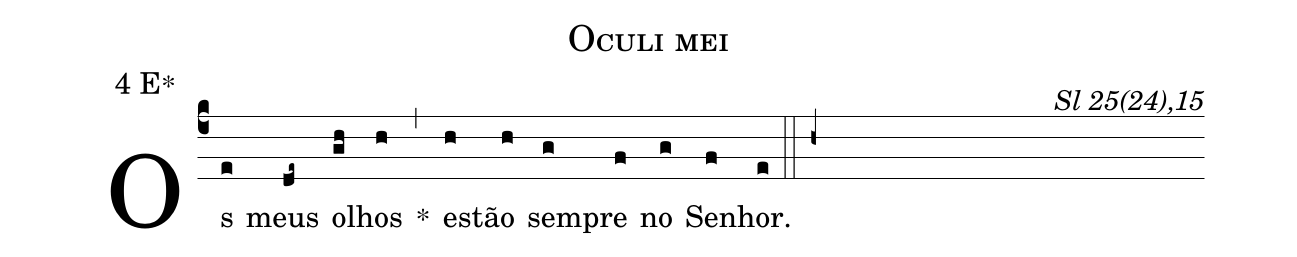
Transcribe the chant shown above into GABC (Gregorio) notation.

name: Oculi mei;
mode: 4;
mode-differentia: E\GreStar;
commentary: Sl 25(24),15;
%%
(c4)

Os(e) meus(de~) o(gh)lhos(h) *(,) es(h)tão(h) sem(g)pre(f) no(g) Se(f)nhor.(e)

(::)

(h+)
